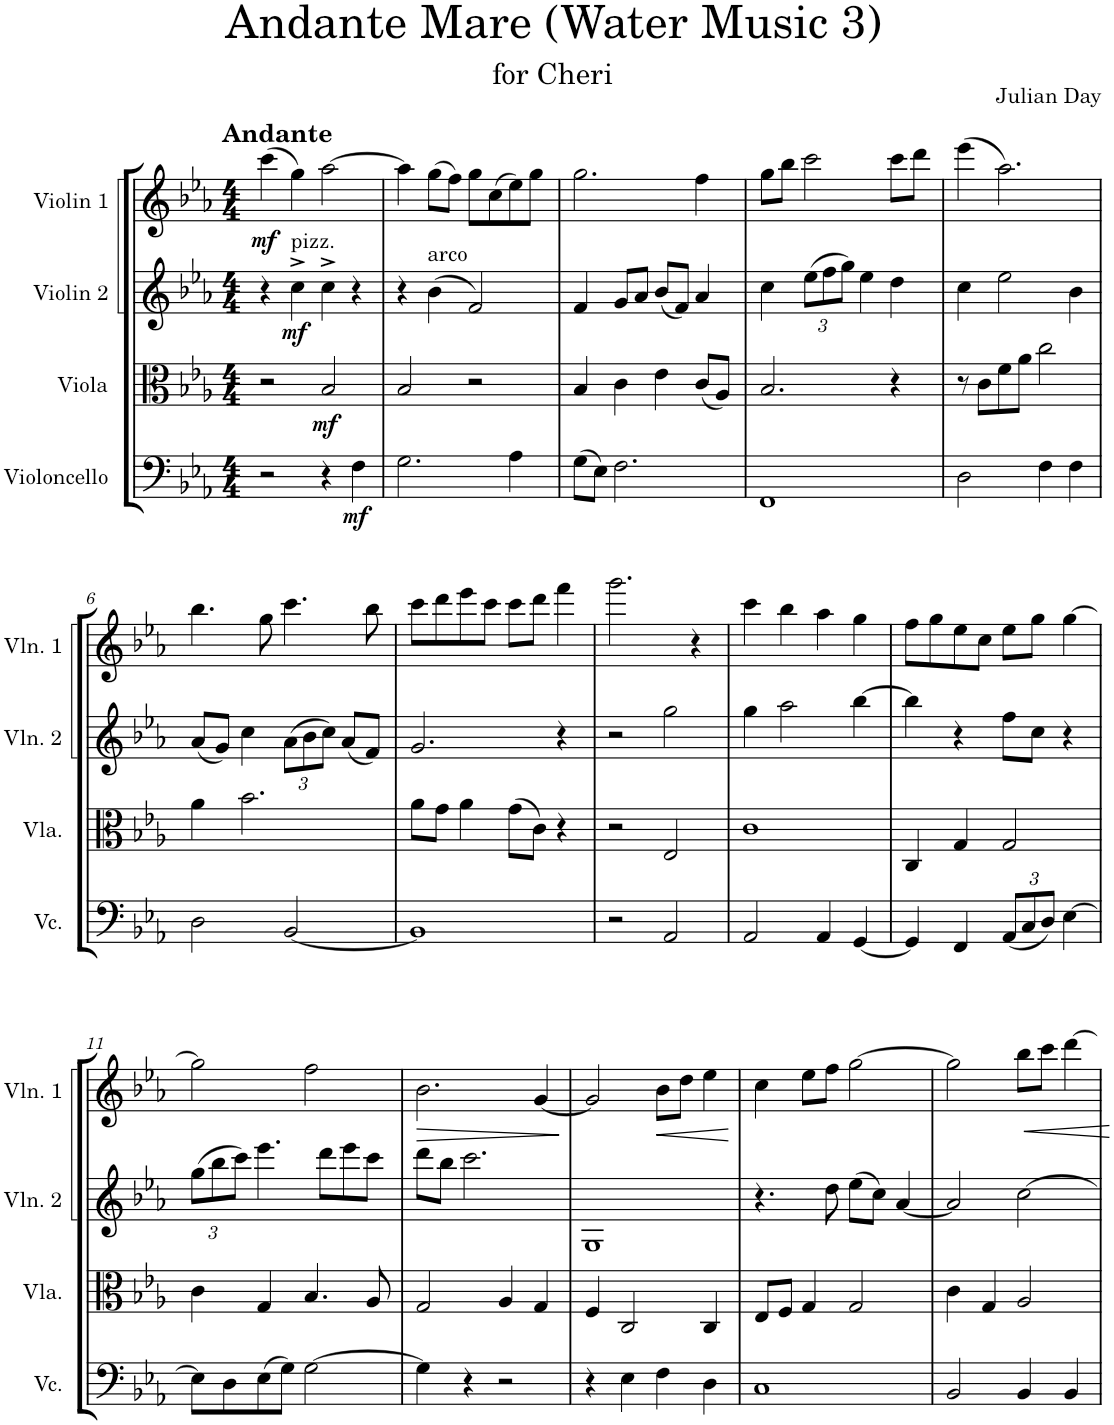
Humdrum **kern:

**kern	**dynam	**kern	**dynam	**kern	**dynam	**kern	**dynam
*part4	*part4	*part3	*part3	*part2	*part2	*part1	*part1
*staff4	*staff4	*staff3	*staff3	*staff2	*staff2	*staff1	*staff1
*I"Violoncello	*	*I"Viola	*	*I"Violin 2	*	*I"Violin 1	*
*I'Vc.	*	*I'Vla.	*	*I'Vln. 2	*	*I'Vln. 1	*
*clefF4	*	*clefC3	*	*clefG2	*	*clefG2	*
*k[b-e-a-]	*	*k[b-e-a-]	*	*k[b-e-a-]	*	*k[b-e-a-]	*
*M4/4	*	*M4/4	*	*M4/4	*	*M4/4	*
=1	=1	=1	=1	=1	=1	=1	=1
!	!	!	!	!	!	!LO:TX:a:B:t=Andante	!
!	!	!	!	!	!	!	!LO:DY:b
2r	.	2r	.	4r	.	(4ccc\	mf
!	!	!	!	!LO:TX:a:t=pizz.	!	!	!
!	!	!	!	!	!LO:DY:b	!	!
.	.	.	.	4cc^\	mf	4gg\)	.
!	!	!	!LO:DY:b	!	!	!	!
4r	.	2B-/	mf	4cc^\	.	[2aa-\	.
!	!LO:DY:b	!	!	!	!	!	!
4F\	mf	.	.	4r	.	.	.
=2	=2	=2	=2	=2	=2	=2	=2
2.G\	.	2B-/	.	4r	.	4aa-\]	.
!	!	!	!	!LO:TX:a:t=arco	!	!	!
.	.	.	.	(4b-\	.	(8gg\L	.
.	.	.	.	.	.	8ff\J)	.
.	.	2r	.	2f/)	.	8gg\L	.
.	.	.	.	.	.	(8cc\	.
4A-\	.	.	.	.	.	8ee-\)	.
.	.	.	.	.	.	8gg\J	.
=3	=3	=3	=3	=3	=3	=3	=3
(8G\L	.	4B-/	.	4f/	.	2.gg\	.
8E-\J)	.	.	.	.	.	.	.
2.F\	.	4c\	.	8g/L	.	.	.
.	.	.	.	8a-/J	.	.	.
.	.	4e-\	.	(8b-/L	.	.	.
.	.	.	.	8f/J)	.	.	.
.	.	(8c/L	.	4a-/	.	4ff\	.
.	.	8A-/J)	.	.	.	.	.
=4	=4	=4	=4	=4	=4	=4	=4
1FF	.	2.B-/	.	4cc\	.	8gg\L	.
.	.	.	.	.	.	8bb-\J	.
*	*	*	*	*Xbrackettup	*	*	*
.	.	.	.	(12ee-\L	.	2ccc\	.
.	.	.	.	12ff\	.	.	.
.	.	.	.	12gg\J)	.	.	.
.	.	.	.	4ee-\	.	.	.
.	.	4r	.	4dd\	.	8ccc\L	.
.	.	.	.	.	.	8ddd\J	.
=5	=5	=5	=5	=5	=5	=5	=5
2D\	.	8r	.	4cc\	.	(4eee-\	.
.	.	8c\L	.	.	.	.	.
.	.	8f\	.	2ee-\	.	2.aa-\)	.
.	.	8a-\J	.	.	.	.	.
4F\	.	2cc\	.	.	.	.	.
4F\	.	.	.	4b-\	.	.	.
!!LO:LB:g=z
=6	=6	=6	=6	=6	=6	=6	=6
2D\	.	4a-\	.	(8a-/L	.	4.bb-\	.
.	.	.	.	8g/J)	.	.	.
.	.	2.b-\	.	4cc\	.	.	.
.	.	.	.	.	.	8gg\	.
[2BB-/	.	.	.	(12a-\L	.	4.ccc\	.
.	.	.	.	12b-\	.	.	.
.	.	.	.	12cc\J)	.	.	.
.	.	.	.	(8a-/L	.	.	.
.	.	.	.	8f/J)	.	8bb-\	.
=7	=7	=7	=7	=7	=7	=7	=7
1BB-]	.	8a-\L	.	2.g/	.	8ccc\L	.
.	.	8g\J	.	.	.	8ddd\	.
.	.	4a-\	.	.	.	8eee-\	.
.	.	.	.	.	.	8ccc\J	.
.	.	(8g\L	.	.	.	8ccc\L	.
.	.	8c\J)	.	.	.	8ddd\J	.
.	.	4r	.	4r	.	4fff\	.
=8	=8	=8	=8	=8	=8	=8	=8
2r	.	2r	.	2r	.	2.ggg\	.
2AA-/	.	2E-/	.	2gg\	.	.	.
.	.	.	.	.	.	4r	.
=9	=9	=9	=9	=9	=9	=9	=9
2AA-/	.	1c	.	4gg\	.	4ccc\	.
.	.	.	.	2aa-\	.	4bb-\	.
4AA-/	.	.	.	.	.	4aa-\	.
[4GG/	.	.	.	[4bb-\	.	4gg\	.
=10	=10	=10	=10	=10	=10	=10	=10
4GG/]	.	4C/	.	4bb-\]	.	8ff\L	.
.	.	.	.	.	.	8gg\	.
4FF/	.	4G/	.	4r	.	8ee-\	.
.	.	.	.	.	.	8cc\J	.
*Xbrackettup	*	*	*	*	*	*	*
(12AA-/L	.	2G/	.	8ff\L	.	8ee-\L	.
12C/	.	.	.	.	.	.	.
.	.	.	.	8cc\J	.	8gg\J	.
12D/J)	.	.	.	.	.	.	.
[4E-\	.	.	.	4r	.	[4gg\	.
!!LO:LB:g=z
=11	=11	=11	=11	=11	=11	=11	=11
8E-\L]	.	4c\	.	(12gg\L	.	2gg\]	.
.	.	.	.	12bb-\	.	.	.
8D\	.	.	.	.	.	.	.
.	.	.	.	12ccc\J)	.	.	.
(8E-\	.	4G/	.	4.eee-\	.	.	.
8G\J)	.	.	.	.	.	.	.
[2G\	.	4.B-/	.	.	.	2ff\	.
.	.	.	.	8ddd\L	.	.	.
.	.	.	.	8eee-\	.	.	.
.	.	8A-/	.	8ccc\J	.	.	.
=12	=12	=12	=12	=12	=12	=12	=12
!	!	!	!	!	!	!	!LO:HP:b
4G\]	.	2G/	.	8ddd\L	.	2.b-\	>
.	.	.	.	8bb-\J	.	.	.
4r	.	.	.	2.ccc\	.	.	.
2r	.	4A-/	.	.	.	.	.
.	.	4G/	.	.	.	[4g/	.
.	.	.	.	.	.	.	]
=13	=13	=13	=13	=13	=13	=13	=13
4r	.	4F/	.	1G	.	2g/]	.
4E-\	.	2C/	.	.	.	.	.
!	!	!	!	!	!	!	!LO:HP:b
4F\	.	.	.	.	.	8b-\L	<
.	.	.	.	.	.	8dd\J	.
4D\	.	4C/	.	.	.	4ee-\	.
.	.	.	.	.	.	.	[
=14	=14	=14	=14	=14	=14	=14	=14
1C	.	8E-/L	.	4.r	.	4cc\	.
.	.	8F/J	.	.	.	.	.
.	.	4G/	.	.	.	8ee-\L	.
.	.	.	.	8dd\	.	8ff\J	.
.	.	2G/	.	(8ee-\L	.	[2gg\	.
.	.	.	.	8cc\J)	.	.	.
.	.	.	.	[4a-/	.	.	.
=15	=15	=15	=15	=15	=15	=15	=15
2BB-/	.	4c\	.	2a-/]	.	2gg\]	.
.	.	4G/	.	.	.	.	.
4BB-/	.	2A-/	.	[2cc\	.	8bb-\L	.
.	.	.	.	.	.	8ccc\J	.
4BB-/	.	.	.	.	.	[4ddd\	.
=	=	=	=	=	=	=	=
*-	*-	*-	*-	*-	*-	*-	*-
